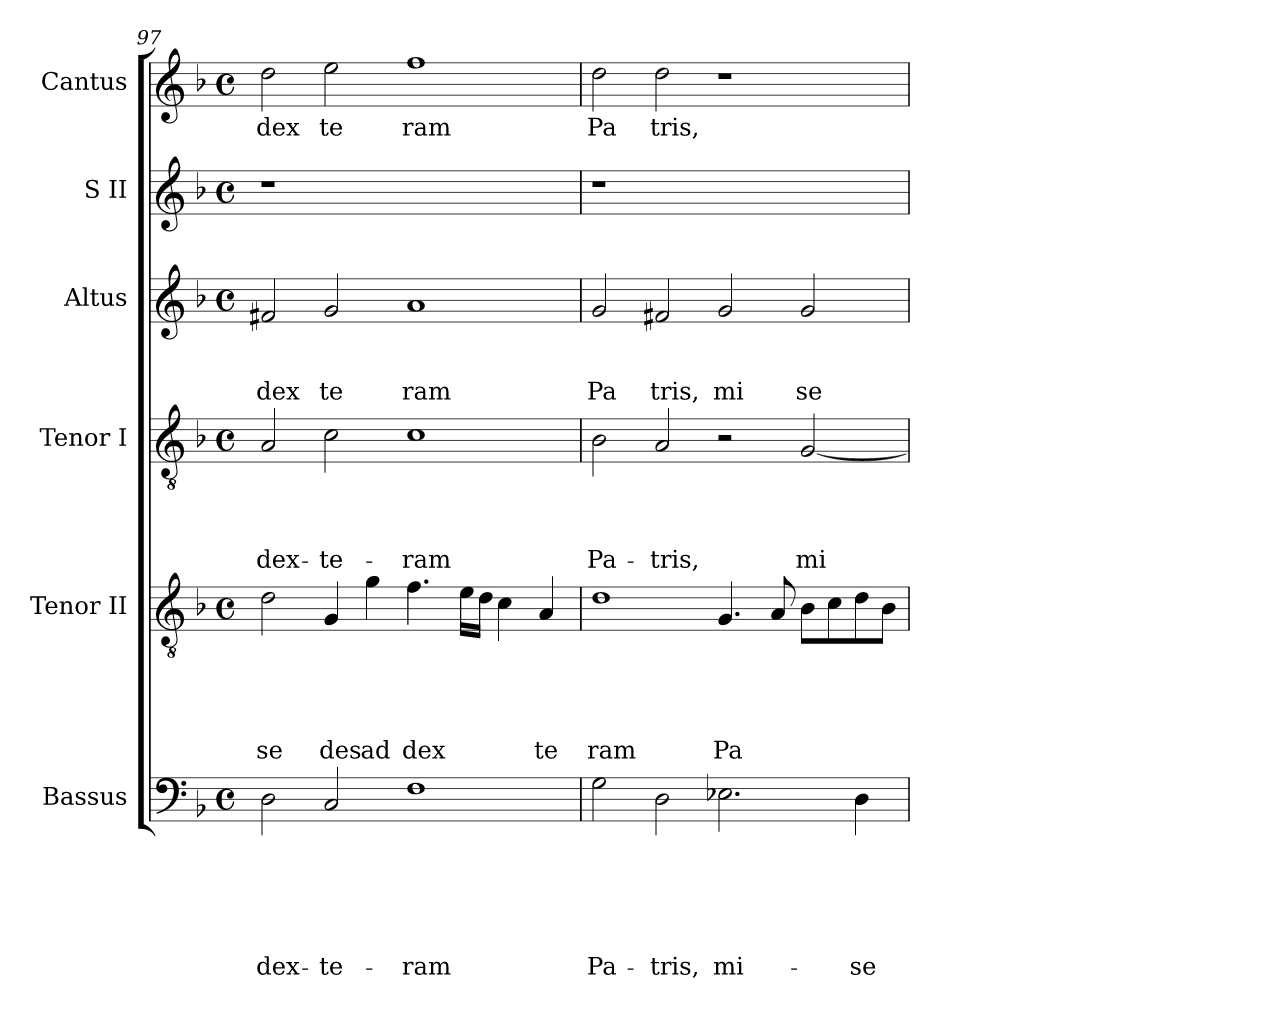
**kern	**text	**text	**text	**text	**text	**text	**kern	**text	**text	**text	**text	**text	**kern	**text	**text	**text	**text	**kern	**text	**text	**text	**kern	**kern	**text
*part6	*part6	*part6	*part6	*part6	*part6	*part6	*part5	*part5	*part5	*part5	*part5	*part5	*part4	*part4	*part4	*part4	*part4	*part3	*part3	*part3	*part3	*part2	*part1	*part1
*staff6	*staff6	*staff6	*staff6	*staff6	*staff6	*staff6	*staff5	*staff5	*staff5	*staff5	*staff5	*staff5	*staff4	*staff4	*staff4	*staff4	*staff4	*staff3	*staff3	*staff3	*staff3	*staff2	*staff1	*staff1
*I"Bassus	*	*	*	*	*	*	*I"Tenor II	*	*	*	*	*	*I"Tenor I	*	*	*	*	*I"Altus	*	*	*	*I"S II	*I"Cantus	*
*I'B	*	*	*	*	*	*	*I'T II	*	*	*	*	*	*I'T I	*	*	*	*	*I'A	*	*	*	*	*	*
!!LO:PB:g=z
*clefF4	*	*	*	*	*	*	*clefGv2	*	*	*	*	*	*clefGv2	*	*	*	*	*clefG2	*	*	*	*clefG2	*clefG2	*
*k[b-]	*	*	*	*	*	*	*k[b-]	*	*	*	*	*	*k[b-]	*	*	*	*	*k[b-]	*	*	*	*k[b-]	*k[b-]	*
*F:	*	*	*	*	*	*	*F:	*	*	*	*	*	*F:	*	*	*	*	*F:	*	*	*	*F:	*F:	*
*M4/4	*	*	*	*	*	*	*M4/4	*	*	*	*	*	*M4/4	*	*	*	*	*M4/4	*	*	*	*M4/4	*M4/4	*
*met(c)	*	*	*	*	*	*	*met(c)	*	*	*	*	*	*met(c)	*	*	*	*	*met(c)	*	*	*	*met(c)	*met(c)	*
=97	=97	=97	=97	=97	=97	=97	=97	=97	=97	=97	=97	=97	=97	=97	=97	=97	=97	=97	=97	=97	=97	=97	=97	=97
!	!	!	!	!	!	!LO:LY:b	!	!	!	!	!	!LO:LY:b	!	!	!	!	!LO:LY:b	!	!	!	!LO:LY:b	!	!	!LO:LY:b
2D\	.	.	.	.	.	dex-	2d\	.	.	.	.	se	2A/	.	.	.	dex-	2f#X/	.	.	dex	1r	2dd\	dex
!	!	!	!	!	!	!LO:LY:b	!	!	!	!	!	!LO:LY:b	!	!	!	!	!LO:LY:b	!	!	!	!LO:LY:b	!	!	!LO:LY:b
2C/	.	.	.	.	.	-te-	4G/	.	.	.	.	des	2c\	.	.	.	-te-	2g/	.	.	te	.	2ee\	te
!	!	!	!	!	!	!	!	!	!	!	!	!LO:LY:b	!	!	!	!	!	!	!	!	!	!	!	!
.	.	.	.	.	.	.	4g\	.	.	.	.	ad	.	.	.	.	.	.	.	.	.	.	.	.
!	!	!	!	!	!	!LO:LY:b	!	!	!	!	!	!LO:LY:b	!	!	!	!	!LO:LY:b	!	!	!	!LO:LY:b	!	!	!LO:LY:b
1F	.	.	.	.	.	-ram	4.f\	.	.	.	.	dex	1c	.	.	.	-ram	1a	.	.	ram	1ryy	1ff	ram
.	.	.	.	.	.	.	16e\LL	.	.	.	.	.	.	.	.	.	.	.	.	.	.	.	.	.
.	.	.	.	.	.	.	16d\JJ	.	.	.	.	.	.	.	.	.	.	.	.	.	.	.	.	.
.	.	.	.	.	.	.	4c\	.	.	.	.	.	.	.	.	.	.	.	.	.	.	.	.	.
!	!	!	!	!	!	!	!	!	!	!	!	!LO:LY:b	!	!	!	!	!	!	!	!	!	!	!	!
.	.	.	.	.	.	.	4A/	.	.	.	.	te	.	.	.	.	.	.	.	.	.	.	.	.
=98	=98	=98	=98	=98	=98	=98	=98	=98	=98	=98	=98	=98	=98	=98	=98	=98	=98	=98	=98	=98	=98	=98	=98	=98
!	!	!	!	!	!	!LO:LY:b	!	!	!	!	!	!LO:LY:b	!	!	!	!	!LO:LY:b	!	!	!	!LO:LY:b	!	!	!LO:LY:b
2G\	.	.	.	.	.	Pa-	1d	.	.	.	.	ram	2B-\	.	.	.	Pa-	2g/	.	.	Pa	1r	2dd\	Pa
!	!	!	!	!	!	!LO:LY:b	!	!	!	!	!	!	!	!	!	!	!LO:LY:b	!	!	!	!LO:LY:b	!	!	!LO:LY:b
2D\	.	.	.	.	.	-tris,	.	.	.	.	.	.	2A/	.	.	.	-tris,	2f#X/	.	.	tris,	.	2dd\	tris,
!	!	!	!	!	!	!LO:LY:b	!	!	!	!	!	!LO:LY:b	!	!	!	!	!	!	!	!	!LO:LY:b	!	!	!
2.E-X\	.	.	.	.	.	mi-	4.G/	.	.	.	.	Pa	2r	.	.	.	.	2g/	.	.	mi	1ryy	1r	.
.	.	.	.	.	.	.	8A/	.	.	.	.	.	.	.	.	.	.	.	.	.	.	.	.	.
!	!	!	!	!	!	!	!	!	!	!	!	!	!	!	!	!	!LO:LY:b	!	!	!	!LO:LY:b	!	!	!
.	.	.	.	.	.	.	8B-\L	.	.	.	.	.	[<2G/	.	.	.	mi-	2g/	.	.	se	.	.	.
.	.	.	.	.	.	.	8c\	.	.	.	.	.	.	.	.	.	.	.	.	.	.	.	.	.
!	!	!	!	!	!	!LO:LY:b	!	!	!	!	!	!	!	!	!	!	!	!	!	!	!	!	!	!
4D\	.	.	.	.	.	-se-	8d\	.	.	.	.	.	.	.	.	.	.	.	.	.	.	.	.	.
.	.	.	.	.	.	.	8B-\J	.	.	.	.	.	.	.	.	.	.	.	.	.	.	.	.	.
=	=	=	=	=	=	=	=	=	=	=	=	=	=	=	=	=	=	=	=	=	=	=	=	=
*-	*-	*-	*-	*-	*-	*-	*-	*-	*-	*-	*-	*-	*-	*-	*-	*-	*-	*-	*-	*-	*-	*-	*-	*-
